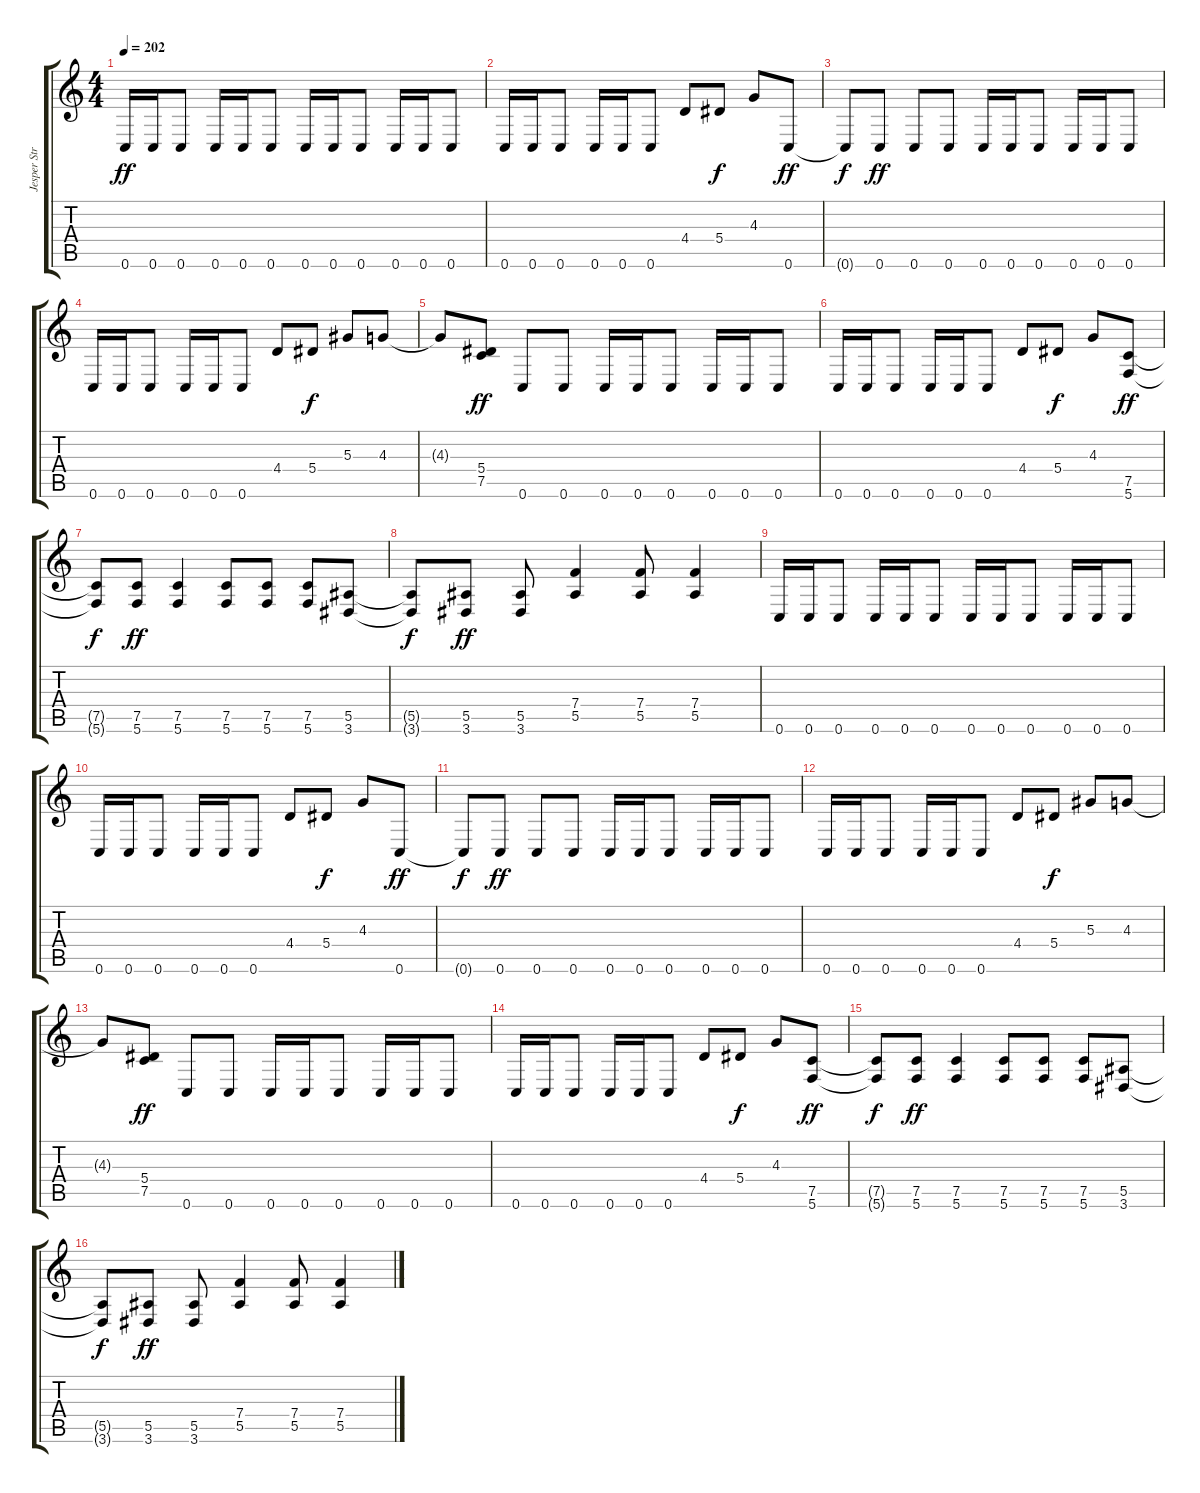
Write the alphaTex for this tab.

\track ("Jesper Stromblad" "Jesper Str") {instrument distortionguitar}
\staff {score tabs}
\tuning (C4 G3 Eb3 Bb2 F2 C2) {hide}
\ts (4 4)
\tempo 202
\clef g2
\ks c
0.6.16{dy ff instrument distortionguitar} 0.6.16 0.6.8 0.6.16 0.6.16 0.6.8 0.6.16 0.6.16 0.6.8 0.6.16 0.6.16 0.6.8 |
0.6.16 0.6.16 0.6.8 0.6.16 0.6.16 0.6.8 4.4.8 5.4.8{dy f} 4.3.8 0.6.8{dy ff} |
0.6{t}.8{dy f} 0.6.8{dy ff} 0.6.8 0.6.8 0.6.16 0.6.16 0.6.8 0.6.16 0.6.16 0.6.8 |
0.6.16 0.6.16 0.6.8 0.6.16 0.6.16 0.6.8 4.4.8 5.4.8{dy f} 5.3.8 4.3.8 |
4.3{t}.8 (5.4 7.5).8{dy ff} 0.6.8 0.6.8 0.6.16 0.6.16 0.6.8 0.6.16 0.6.16 0.6.8 |
0.6.16 0.6.16 0.6.8 0.6.16 0.6.16 0.6.8 4.4.8 5.4.8{dy f} 4.3.8 (7.5 5.6).8{dy ff} |
(7.5{t} 5.6{t}).8{dy f} (7.5 5.6).8{dy ff} (7.5 5.6).4 (7.5 5.6).8 (7.5 5.6).8 (7.5 5.6).8 (5.5 3.6).8 |
(5.5{t} 3.6{t}).8{dy f} (5.5 3.6).8{dy ff} (5.5 3.6).8 (7.4 5.5).4 (7.4 5.5).8 (7.4 5.5).4 |
0.6.16 0.6.16 0.6.8 0.6.16 0.6.16 0.6.8 0.6.16 0.6.16 0.6.8 0.6.16 0.6.16 0.6.8 |
0.6.16 0.6.16 0.6.8 0.6.16 0.6.16 0.6.8 4.4.8 5.4.8{dy f} 4.3.8 0.6.8{dy ff} |
0.6{t}.8{dy f} 0.6.8{dy ff} 0.6.8 0.6.8 0.6.16 0.6.16 0.6.8 0.6.16 0.6.16 0.6.8 |
0.6.16 0.6.16 0.6.8 0.6.16 0.6.16 0.6.8 4.4.8 5.4.8{dy f} 5.3.8 4.3.8 |
4.3{t}.8 (5.4 7.5).8{dy ff} 0.6.8 0.6.8 0.6.16 0.6.16 0.6.8 0.6.16 0.6.16 0.6.8 |
0.6.16 0.6.16 0.6.8 0.6.16 0.6.16 0.6.8 4.4.8 5.4.8{dy f} 4.3.8 (7.5 5.6).8{dy ff} |
(7.5{t} 5.6{t}).8{dy f} (7.5 5.6).8{dy ff} (7.5 5.6).4 (7.5 5.6).8 (7.5 5.6).8 (7.5 5.6).8 (5.5 3.6).8 |
(5.5{t} 3.6{t}).8{dy f} (5.5 3.6).8{dy ff} (5.5 3.6).8 (7.4 5.5).4 (7.4 5.5).8 (7.4 5.5).4
